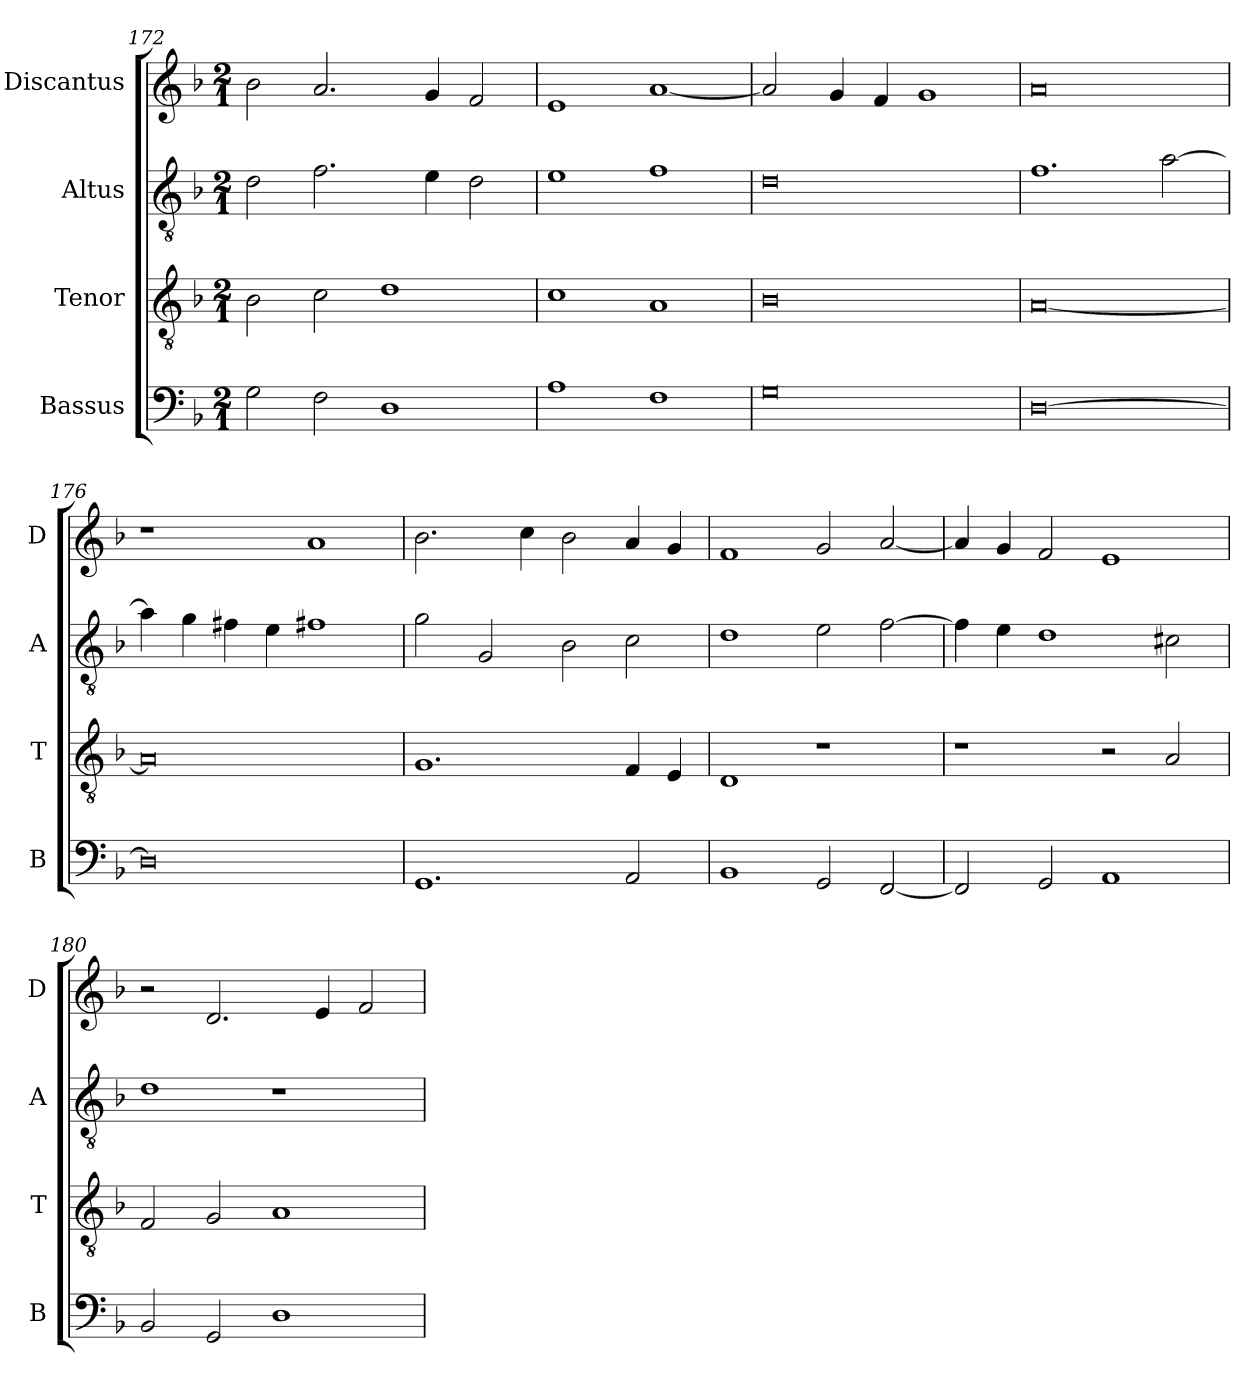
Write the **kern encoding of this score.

**kern	**kern	**kern	**kern
*part4	*part3	*part2	*part1
*staff4	*staff3	*staff2	*staff1
*I"Bassus	*I"Tenor	*I"Altus	*I"Discantus
*I'B	*I'T	*I'A	*I'D
*clefF4	*clefGv2	*clefGv2	*clefG2
*k[b-]	*k[b-]	*k[b-]	*k[b-]
*M2/1	*M2/1	*M2/1	*M2/1
=172	=172	=172	=172
2G\	2B-\	2d\	2b-\
2F\	2c\	2.f\	2.a/
1D	1d	.	.
.	.	4e\	4g/
.	.	2d\	2f/
=173	=173	=173	=173
1A	1c	1e	1e
1F	1A	1f	[1a
=174	=174	=174	=174
0G	0B-	0d	2a/]
.	.	.	4g/
.	.	.	4f/
.	.	.	1g
=175	=175	=175	=175
[0D	[0A	1.f	0a
.	.	[2a\	.
=176	=176	=176	=176
0D]	0A]	4a\]	1r
.	.	4g\	.
.	.	4f#X\	.
.	.	4e\	.
.	.	1f#X	1a
=177	=177	=177	=177
1.GG	1.G	2g\	2.b-\
.	.	2G/	.
.	.	.	4cc\
.	.	2B-\	2b-\
2AA/	4F/	2c\	4a/
.	4E/	.	4g/
=178	=178	=178	=178
1BB-	1D	1d	1f
2GG/	1r	2e\	2g/
[2FF/	.	[2f\	[2a/
=179	=179	=179	=179
2FF/]	1r	4f\]	4a/]
.	.	4e\	4g/
2GG/	.	1d	2f/
1AA	2r	.	1e
.	2A/	2c#X\	.
=180	=180	=180	=180
2BB-/	2F/	1d	2r
2GG/	2G/	.	2.d/
1D	1A	1r	.
.	.	.	4e/
.	.	.	2f/
=	=	=	=
*-	*-	*-	*-
